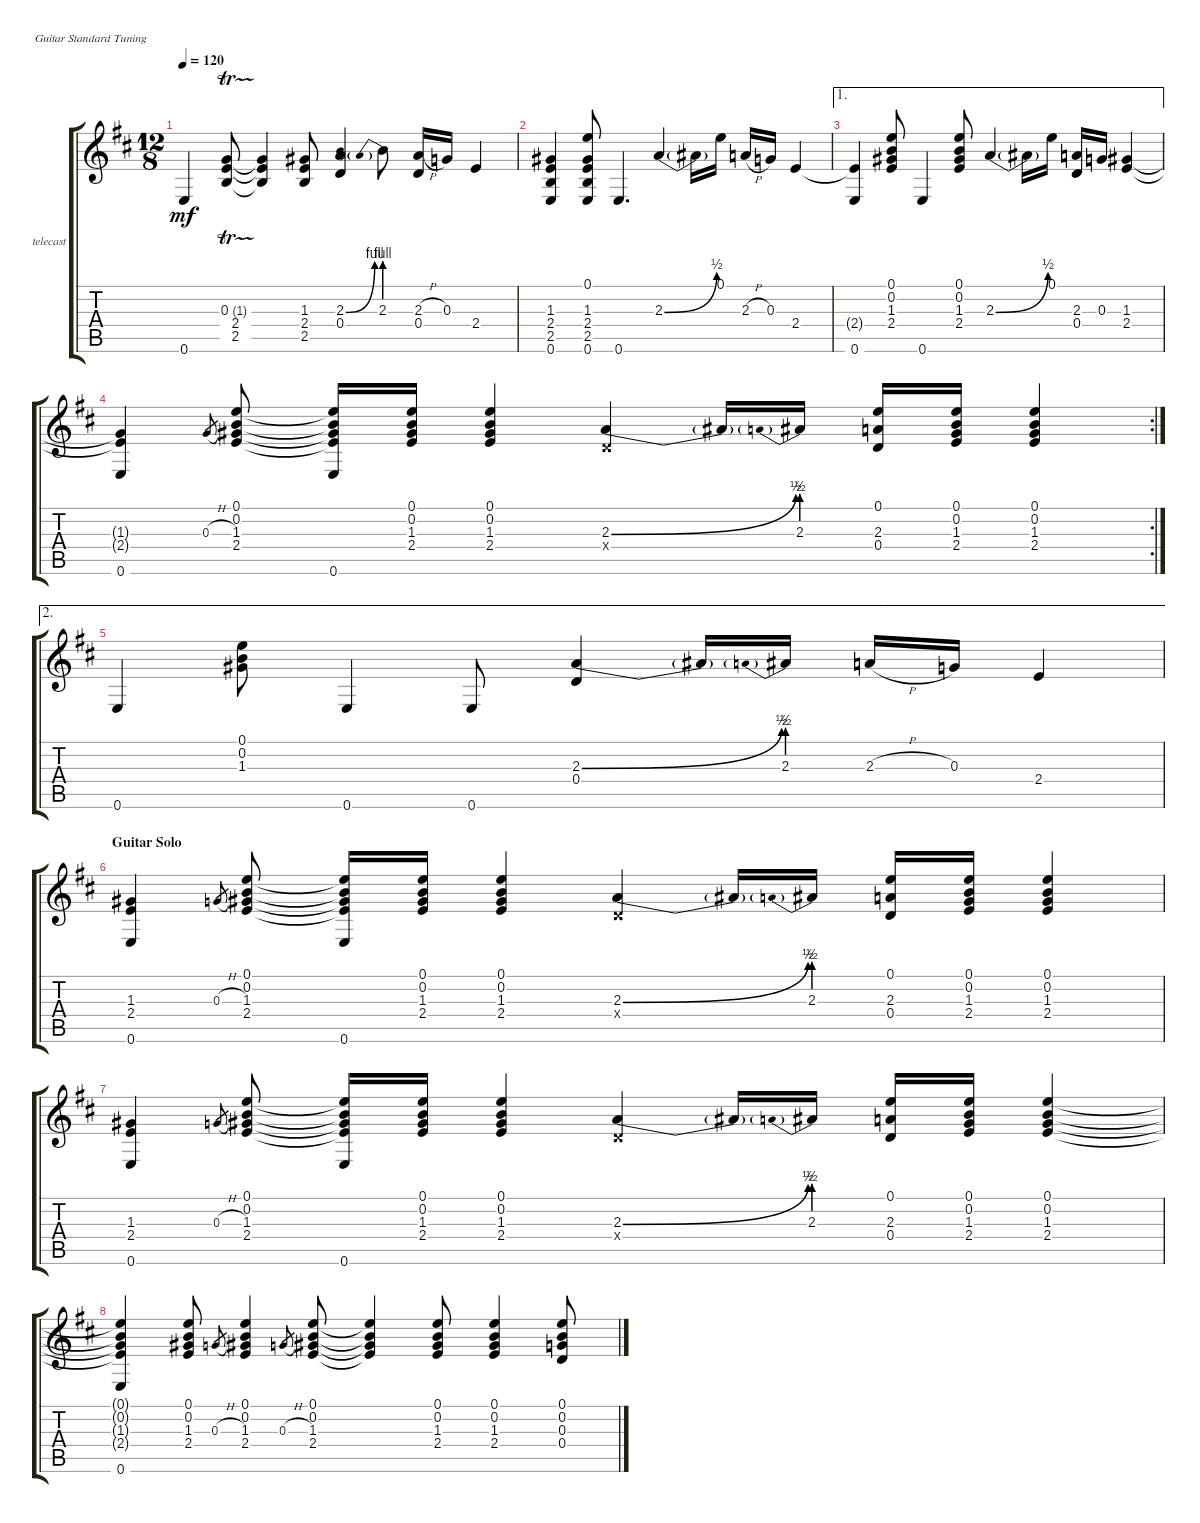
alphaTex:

\defaultSystemsLayout 4
\bracketExtendMode groupsimilarinstruments
\firstSystemTrackNameOrientation horizontal
\otherSystemsTrackNameOrientation horizontal
\track ("Muddy Waters" "telecast") {instrument acousticguitarsteel}
\staff {score tabs}
\tuning (E4 B3 G3 D3 A2 E2)
\ts (12 8)
\tempo 120
\clef g2
\ks d
0.6.4{dy mf} (0.3{tr (1 16)} 2.4 2.5).8 (2.5{t} 2.4{t} 0.3{t}).4 (1.3 2.4 2.5).8 (2.3{be (bend 0 0 15 4)} 0.4).4 2.3{be (prebend 0 4 60 4)}.8 (0.4 2.3{h}).16 0.3.16 2.4.4 |
(1.3 2.4 2.5 0.6).4 (0.6 2.5 2.4 1.3 0.1).8 0.6.4{d} 2.3{be (bend 0 0 15 2)}.4 2.3{t}.16 0.1.16 2.3{h}.16 0.3.16 2.4.4 |
\ae 1
(2.4{t} 0.6).4 (2.4 1.3 0.2 0.1).8 0.6.4 (2.4 1.3 0.2 0.1).8 2.3{be (bend 0 0 15 2)}.4 2.3{t}.16 0.1.16 (2.3 0.4).16 0.3.16 (1.3 2.4).4 |
\rc 2
(2.4{t} 1.3{t} 0.6).4 0.3{h}.8{gr} (1.3 2.4 0.2 0.1).8 (0.1{t} 0.2{t} 1.3{t} 2.4{t} 0.6).16 (2.4 1.3 0.2 0.1).16 (0.1 0.2 1.3 2.4).4 (2.3{be (bend 0 0 15.6 2)} 0.4{x}).4 2.3{t}.16 2.3{be (prebend 0 2 60 2)}.16 (0.1 2.3 0.4).16 (2.4 1.3 0.2 0.1).16 (0.1 0.2 1.3 2.4).4 |
\ae 2
0.6.4 (1.3 0.2 0.1).8 0.6.4 0.6.8 (2.3{be (bend 0 0 16.2 2)} 0.4).4 2.3{t}.16 2.3{be (prebend 0 2 60 2)}.16 2.3{h}.16 0.3.16 2.4.4 |
\section ("" "Guitar Solo")
(0.6 2.4 1.3).4 0.3{h}.8{gr} (1.3 2.4 0.2 0.1).8 (0.1{t} 0.2{t} 1.3{t} 2.4{t} 0.6).16 (2.4 1.3 0.2 0.1).16 (0.1 0.2 1.3 2.4).4 (2.3{be (bend 0 0 16.2 2)} 0.4{x}).4 2.3{t}.16 2.3{be (prebend 0 2 60 2)}.16 (0.1 2.3 0.4).16 (2.4 1.3 0.2 0.1).16 (0.1 0.2 1.3 2.4).4 |
(0.6 2.4 1.3).4 0.3{h}.8{gr} (1.3 2.4 0.2 0.1).8 (0.1{t} 0.2{t} 1.3{t} 2.4{t} 0.6).16 (2.4 1.3 0.2 0.1).16 (0.1 0.2 1.3 2.4).4 (2.3{be (bend 0 0 16.2 2)} 0.4{x}).4 2.3{t}.16 2.3{be (prebend 0 2 60 2)}.16 (0.1 2.3 0.4).16 (2.4 1.3 0.2 0.1).16 (0.1 0.2 1.3 2.4).4 |
(0.6 2.4{t} 1.3{t} 0.2{t} 0.1{t}).4 (2.4 1.3 0.2 0.1).8 0.3{h}.8{gr} (1.3 2.4 0.2 0.1).4 0.3{h}.8{gr} (1.3 2.4 0.2 0.1).8 (2.4{t} 1.3{t} 0.2{t} 0.1{t}).4 (0.1 2.4 1.3 0.2).8 (0.1 2.4 1.3 0.2).4 (0.1 0.2 0.3 0.4).8
